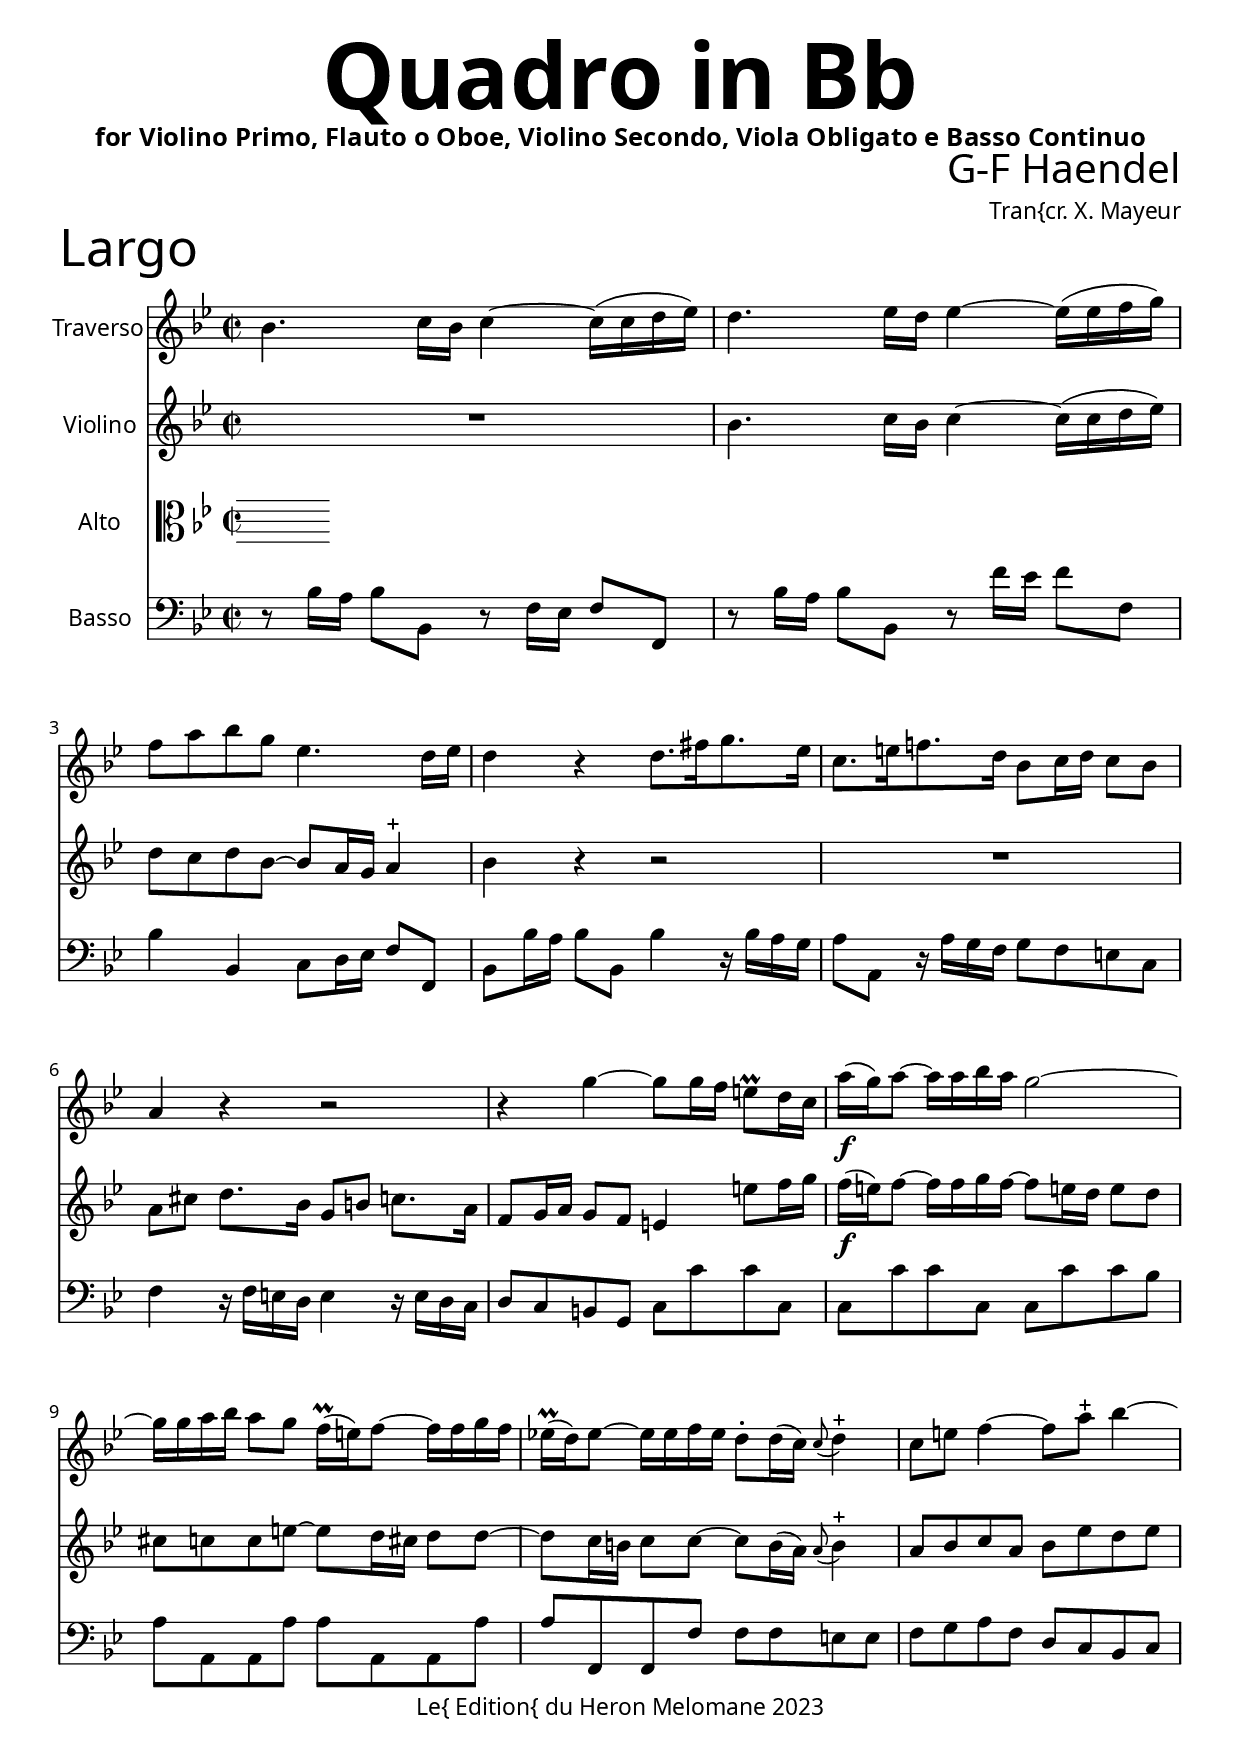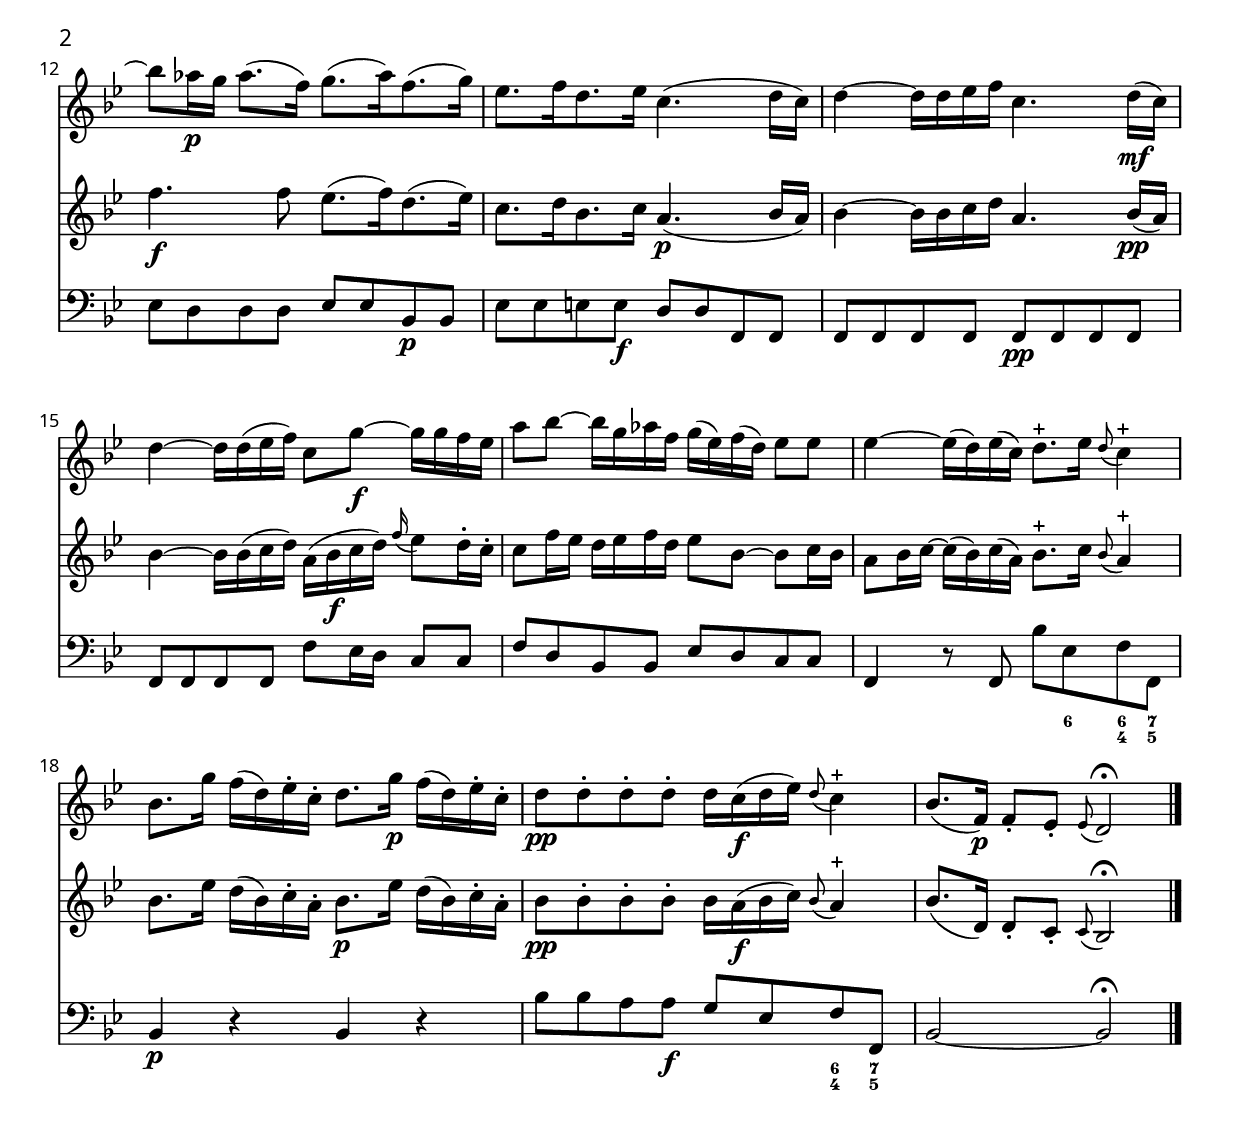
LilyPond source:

\version "2.24.2"

\header {
  title = \markup{ \fontsize #8 "Quadro in Bb"}
  subtitle = "for Violino Primo, Flauto o Oboe, Violino Secondo, Viola Obligato e Basso Continuo"
  composer = \markup { \fontsize # 5 "G-F Haendel"}
  arranger = "Tran{cr. X. Mayeur"
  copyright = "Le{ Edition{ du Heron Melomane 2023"
}

\paper {
  #(set-paper-size "a4")
  #(define fonts
     (set-global-fonts
      #:roman "18thCentury"
      #:sans "18thCentury"
      #:typewriter "18thCentury"
      #:factor (/ staff-height pt 20)
      ))

}



global = {
  \key bes \major
}


viola = \relative c' {
  \global
  % En avant la musique.

}

\version "2.24.2"



cello_largo = \relative c' {
  \key bes \major
  \time 2/2

  r8 bes16 [a] bes8 bes, r f'16 [es] f8 f,|r bes'16[a] bes8 bes, r f''16[es]  f8 f,| bes4 bes, c8 [d16 es]  f8 f,|
  bes8 [bes'16 a] bes8 bes, bes'4 r16 bes16 a g | a8 a, r16 a' g f g8 f e c|
  f4 r16 f16 e d e4 r16 e d c| d8 c b g c c' c c,| c c' c c, c c' c bes| a a, a a' a a, a a'|
  a f, f f' f f e e | f g a f d c bes c|
  es d d d es es bes\p bes| es es e e\f d d f, f| f f f f
  f\pp f f f | f f f f f' [es16 d] c8 c | f d bes bes es d c c|
  f,4 r8 f bes' es, f f,| bes4\p r bes r | bes'8 bes a a\f g es f f,| bes2~bes\fermata\bar "|."
}

figBass_largo = \figuremode {
  \time 2/2
  % Ajouter des chiffrages ici.
  <_>1*16 <_>8*5 <6>8 <6 4> <7 5><_>4*7 <6 4>8 <7 5>

}


\version "2.24.2"

flauto_largo = \relative c'' {
  \time 2/2
  \key bes \major
  bes4.  c16 bes c4~c16 (c d es) | d4. es16 d es4~es16 (es f g)| f8 a bes g es4. d16 es | d4 r d8. fis16 g8. es16
  c8. e16 f!8. d16  bes8 [c16 d] c8 bes| a4 r r2| r4 g'~g8 [g16 f]  e8\prall [d16 c] | a'\f [(g) a8~ ] a16 a bes a g2~  g16 g a bes a8 [g] f16\prall [(e) f8~] f16 f g f|
  es!16\prall [(d) es8~] es16 [es f es] d8-.[d16(c)]\appoggiatura c8d4-+| c8[e] f4~f8 a-+ bes4~| bes8[ aes16\p g] aes8.(f16) g8.(aes16) f8.(g16)|
  es8. f16 d8. es16 c4.(d16 c)| d4~d16d  es f c4. d16\mf(c)| d4~d16 d (es f) c8 [g'\f~]g16 g f es| a8 [bes~] bes16 [g aes f] g(es) f(d) es8 [es]|
  es4~es16[(d) es (c)] d8.-+ es16 \appoggiatura d8 c4-+| bes8. [g'16] f(d) es-. c-. d8. [g16\p] f(d) es-. c-.| d8\pp d-. d-. d-. d16 [ c\f(d es)] \appoggiatura d8 c4-+| bes8.[(f16)\p] f8-. es-. \appoggiatura es8 d2\fermata\bar "|."


}


\version "2.24.2"


violin_largo = \relative c'' {
  \key bes \major
  \time 2/2

  R1| bes4. c16[bes] c4~c16 (c d es)| d8 c d bes~bes [a16 g] a4-+| bes r r2| R1 | a8[cis] d8.[bes16] g8[b] c8. a16|
  f8 [g16 a] g8[f] e4 e'8 f16 g| f\f[(e) f8~] f16[ f g f~] f8[e!16d] e8 d| cis8 c c e~e [ d16 cis] d8 [d~]|
  d [c16 b] c8[c~] c [b16( a)] \appoggiatura a8 b4-+| a8 bes c a bes es d es  | f4.\f f8 es8. [ (f16) d8. (es16)]| c8. d16 bes8. c16 a4.\p (bes16a)|
  bes4~bes16 bes c d a4. bes16\pp(a)| bes4~bes16 bes (c d)  a (bes\f c d) \appoggiatura f16 es8 [d16-. c-.]| c8 [f16 es] d es f d es8 bes~bes8 [ c16 bes]|
  a8 [bes16 c~] c(bes) c(a)  bes8.-+ c16 \appoggiatura bes8 a4-+| bes8. [es16] d(bes) c-. a-. bes8.\p [es16] d(bes) c-. a-.|  bes8\pp bes-. bes-. bes-. bes16 a\f (bes c) \appoggiatura bes8 a4-+|
  bes8. [(d,16)] d8-. c-. \appoggiatura c8 bes2\fermata\bar "|."

}


flutePart = \new Staff \with {
  instrumentName = "Traverso"
  midiInstrument = "flute"
} \flauto_largo

violinPart = \new Staff \with {
  instrumentName = "Violino"
  midiInstrument = "violin"
} \violin_largo

violaPart = \new Staff \with {
  instrumentName = "Alto"
  midiInstrument = "viola"
} { \clef alto \viola }

celloPart = \new Staff \with {
  instrumentName = "Basso"
  midiInstrument = "cello"
} {\clef bass \cello_largo}

bassFiguresPart = \new FiguredBass \figBass_largo

\score {
  \header {
    piece = \markup {  \fontsize #7 "Largo"}
  }
  <<
    \flutePart
    \violinPart
    \violaPart
    \celloPart
    \bassFiguresPart
  >>
  \layout { }
  \midi {
    \tempo 4=50
  }
}
